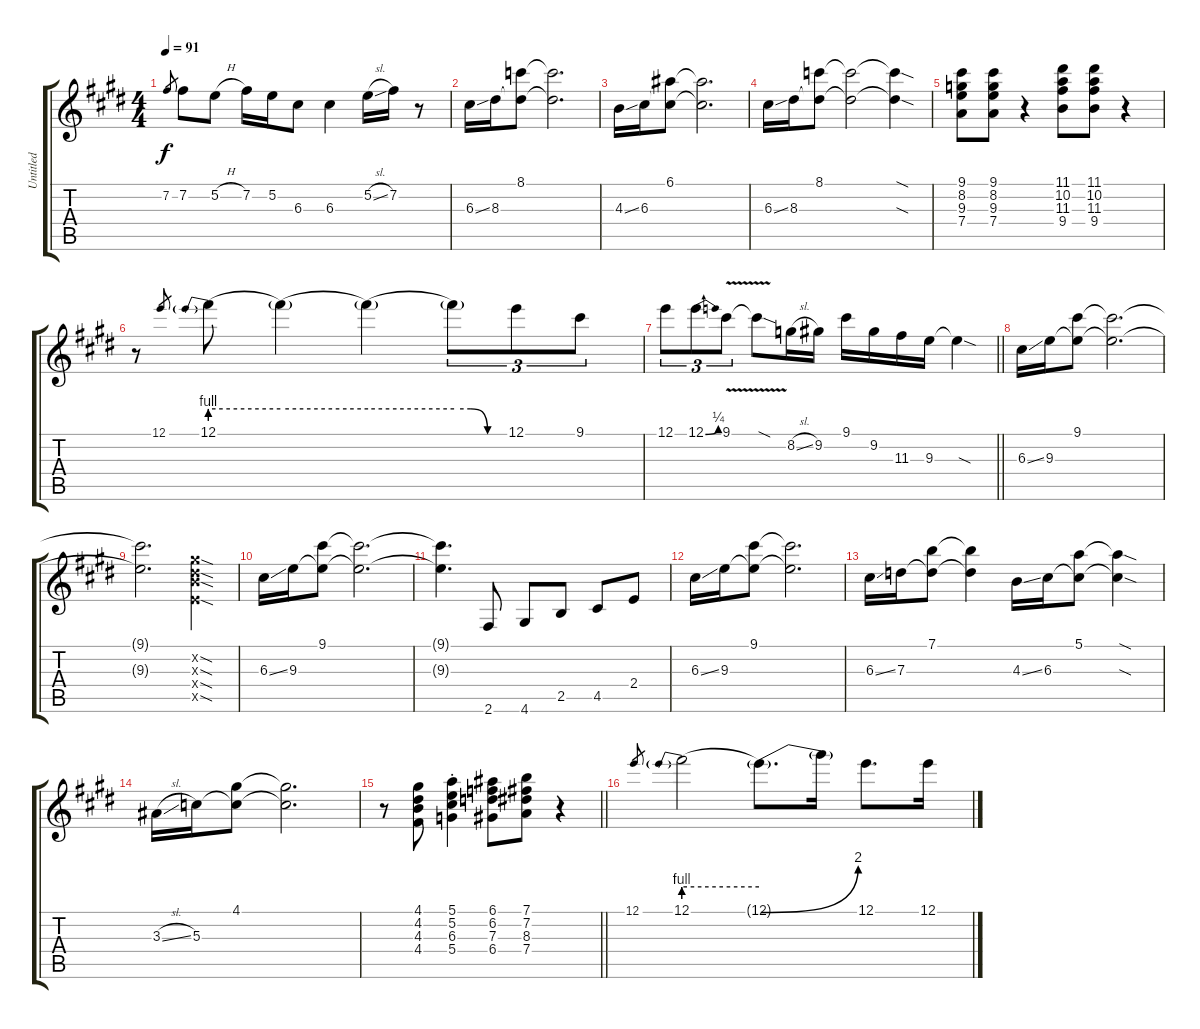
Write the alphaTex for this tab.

\track ("Untitled" "Untitled") {instrument distortionguitar}
\staff {score tabs}
\tuning (E4 B3 G3 D3 A2 E2) {hide}
\ts (4 4)
\tempo 91
\clef g2
\ks e
7.2.8{gr dy f} 7.2.8 5.2{h}.8 7.2.16 5.2.16 6.3.8 6.3.4 5.2{sl}.16 7.2.16 r.8 |
6.3{ss}.16 8.3.16 (8.1 8.3{t}).8 (8.1{t} 8.3{t}).2{d} |
4.3{ss}.16 6.3.16 (6.1 6.3{t}).8 (6.1{t} 6.3{t}).2{d} |
6.3{ss}.16 8.3.16 (8.1 8.3{t}).8 (8.1{t} 8.3{t}).2 (8.1{sod t} 8.3{sod t}).4 |
(9.1 8.2 9.3 7.4).8 (9.1 8.2 9.3 7.4).8 r.4 (11.1 10.2 11.3 9.4).8 (11.1 10.2 11.3 9.4).8 r.4 |
r.8 12.1.8{gr} 12.1{be (prebend 0 4 60 4)}.8 12.1{be (hold 0 4 60 4) t}.4 12.1{be (hold 0 4 60 4) t}.4 12.1{be (custom 0 4 20 4 40 0 60 0) t}.8{tu (3 2)} 12.1.8{tu (3 2)} 9.1.8{tu (3 2)} |
\barLineRight lightlight
12.1.8{tu (3 2)} 12.1{be (bend 0 0 60 1)}.8{tu (3 2)} 9.1{v}.8{tu (3 2)} 9.1{sod t}.8 8.2{sl}.16 9.2.16 9.1.16 9.2.16 11.3.16 9.3.16 9.3{sod t}.4 |
6.3{ss}.16 9.3.16 (9.1 9.3{t}).8 (9.1{t} 9.3{t}).2{d} |
(9.1{t} 9.3{t}).2{d} (9.2{sod x} 8.3{sod x} 9.4{sod x} 7.5{sod x}).4 |
6.3{ss}.16 9.3.16 (9.1 9.3{t}).8 (9.1{t} 9.3{t}).2{d} |
(9.1{t} 9.3{t}).4{d} 2.6.8 4.6.8 2.5.8 4.5.8 2.4.8 |
6.3{ss}.16 9.3.16 (9.1 9.3{t}).8 (9.1{t} 9.3{t}).2{d} |
6.3{ss}.16 7.3.16 (7.1 7.3{t}).8 (7.1{t} 7.3{t}).4 4.3{ss}.16 6.3.16 (5.1 6.3{t}).8 (5.1{sod t} 6.3{sod t}).4 |
3.3{sl}.16 5.3.16 (4.1 5.3{t}).8 (4.1{t} 5.3{t}).2{d} |
\barLineRight lightlight
r.8 (4.1 4.2 4.3 4.4).8 (5.1{st} 5.2{st} 6.3{st} 5.4{st}).4 (6.1 6.2 7.3 6.4).8 (7.1 7.2 8.3 7.4).8 r.4 |
12.1.8{gr} 12.1{be (prebend 0 4 60 4)}.2 12.1{be (bend 0 0 60 8) t}.8{d} 12.1{t}.16 12.1.8{d} 12.1.16
